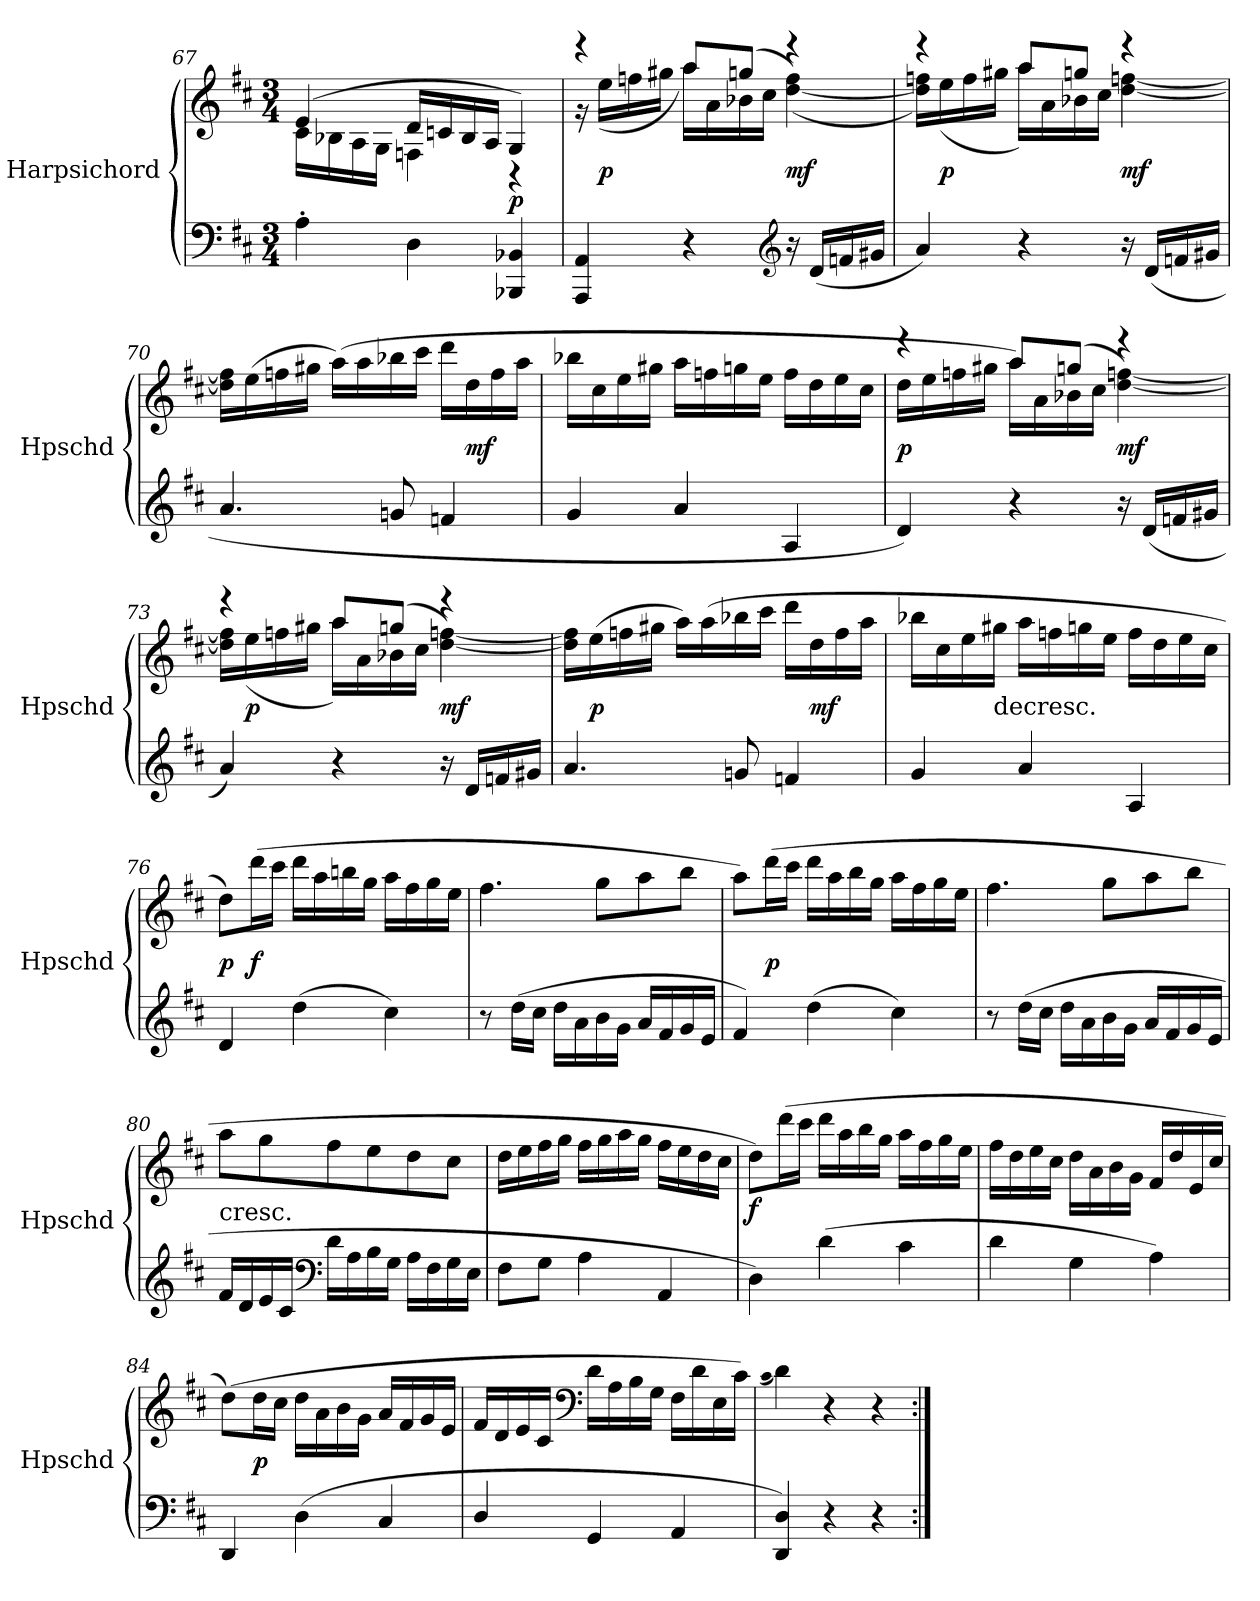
**kern	**kern	**dynam
*part1	*part1	*part1
*staff2	*staff1	*staff1/2
*I"Harpsichord	*	*
*I'Hpschd	*	*
*clefF4	*clefG2	*
*k[f#c#]	*k[f#c#]	*
*D:	*D:	*
*M3/4	*M3/4	*
=67	=67	=67
*	*^	*
4A'\	(4e/	16c#\LL	.
.	.	16B-X\	.
.	.	16A\	.
.	.	16G\JJ	.
4D\	16d/LL	4Fn\	.
.	16cn/	.	.
.	16B-/	.	.
.	16A/JJ	.	.
4BBB-X/ 4BB-X/	4G/)	4r	p
=68	=68	=68	=68
4AAA/ 4AA/	4r	16r	.
.	.	(16ee\LL	p
.	.	16ffn\	.
.	.	16gg#X\JJ	.
4r	8aa/L	16aa\LL)	.
.	.	16a\	.
.	(8ggn/J	16b-X\	.
.	.	16cc#\JJ	.
*clefG2	*	*	*
16r	4r	([4dd\ 4ff\)	mf
(16d/LL	.	.	.
16fn/	.	.	.
16g#X/JJ	.	.	.
=69	=69	=69	=69
4a/)	4r	16dd]\ 16ffn\LL)	.
.	.	(16ee\	p
.	.	16ff\	.
.	.	16gg#X\JJ	.
4r	8aa/L	16aa\LL)	.
.	.	16a\	.
.	8ggn/J	16b-X\	.
.	.	16cc#\JJ	.
16r	4r	[4dd\ [4ffn\	mf
(16d/LL	.	.	.
16fn/	.	.	.
16g#X/JJ	.	.	.
*	*v	*v	*
=70	=70	=70
4.a/	16dd]\ 16ffn]\LL	.
.	(16ee\	.
.	16ff\	.
.	16gg#X\JJ	.
.	(16aa\LL)	.
.	16aa\	.
8gn/	16bb-X\	.
.	16ccc#\JJ	.
4fn/	16ddd\LL	.
.	16dd\	mf
.	16ff\	.
.	16aa\JJ	.
=71	=71	=71
4g/	16bb-X\LL	.
.	16cc#\	.
.	16ee\	.
.	16gg#X\JJ	.
4a/	16aa\LL	.
.	16ffn\	.
.	16ggn\	.
.	16ee\JJ	.
4A/	16ff\LL	.
.	16dd\	.
.	16ee\	.
.	16cc#\JJ	.
=72	=72	=72
*	*^	*
4d/)	4r	16dd\LL	p
.	.	16ee\	.
.	.	16ffn\	.
.	.	16gg#X\JJ	.
4r	8aa/L	16aa\LL)	.
.	.	16a\	.
.	(8ggn/J	16b-X\	.
.	.	16cc#\JJ	.
16r	4r	[4dd\ [4ffn\)	mf
(16d/LL	.	.	.
16fn/	.	.	.
16g#X/JJ	.	.	.
=73	=73	=73	=73
4a/)	4r	16dd]\ 16ffn]\LL	.
.	.	(16ee\	p
.	.	16ff\	.
.	.	16gg#X\JJ	.
4r	8aa/L	16aa\LL)	.
.	.	16a\	.
.	(8ggn/J	16b-X\	.
.	.	16cc#\JJ	.
16r	4r	[4dd\ [4ffn\)	mf
16d/LL	.	.	.
16fn/	.	.	.
16g#X/JJ	.	.	.
*	*v	*v	*
=74	=74	=74
4.a/	16dd]\ 16ffn]\LL	.
.	(16ee\	p
.	16ff\	.
.	16gg#X\JJ	.
.	16aa\LL)	.
.	(16aa\	.
8gn/	16bb-X\	.
.	16ccc#\JJ	.
4fn/	16ddd\LL	.
.	16dd\	mf
.	16ff\	.
.	16aa\JJ	.
=75	=75	=75
4g/	16bb-X\LL	.
.	16cc#\	.
.	16ee\	.
!	!LO:TX:c:t=decresc.	!
.	16gg#X\JJ	.
4a/	16aa\LL	.
.	16ffn\	.
.	16ggn\	.
.	16ee\JJ	.
4A/	16ff\LL	.
.	16dd\	.
.	16ee\	.
.	16cc#\JJ	.
=76	=76	=76
4d/	8dd\L)	p
.	(16ddd\L	f
.	16ccc#\JJ	.
(4dd\	16ddd\LL	.
.	16aa\	.
.	16bbn\	.
.	16gg\JJ	.
4cc#\)	16aa\LL	.
.	16ff#\	.
.	16gg\	.
.	16ee\JJ	.
=77	=77	=77
8r	4.ff#\	.
(16dd\LL	.	.
16cc#\JJ	.	.
16dd\LL	.	.
16a\	.	.
16b\	8gg\L	.
16g\JJ	.	.
16a/LL	8aa\	.
16f#/	.	.
16g/	8bb\J	.
16e/JJ	.	.
=78	=78	=78
4f#/)	8aa\L)	.
.	(16ddd\L	p
.	16ccc#\JJ	.
(4dd\	16ddd\LL	.
.	16aa\	.
.	16bb\	.
.	16gg\JJ	.
4cc#\)	16aa\LL	.
.	16ff#\	.
.	16gg\	.
.	16ee\JJ	.
=79	=79	=79
8r	4.ff#\	.
(16dd\LL	.	.
16cc#\JJ	.	.
16dd\LL	.	.
16a\	.	.
16b\	8gg\L	.
16g\JJ	.	.
16a/LL	8aa\	.
16f#/	.	.
16g/	8bb\J	.
16e/JJ	.	.
=80	=80	=80
!	!LO:TX:c:t=cresc.	!
16f#/LL	8aa\L	.
16d/	.	.
16e/	8gg\	.
16c#/JJ	.	.
*clefF4	*	*
16d\LL	8ff#\	.
16A\	.	.
16B\	8ee\	.
16G\JJ	.	.
16A\LL	8dd\	.
16F#\	.	.
16G\	8cc#\J	.
16E\JJ	.	.
=81	=81	=81
8F#\L	16dd\LL	.
.	16ee\	.
8G\J	16ff#\	.
.	16gg\JJ	.
4A\	16ff#\LL	.
.	16gg\	.
.	16aa\	.
.	16gg\JJ	.
4AA/	16ff#\LL	.
.	16ee\	.
.	16dd\	.
.	16cc#\JJ	.
=82	=82	=82
4D\)	8dd\L)	f
.	(16ddd\L	.
.	16ccc#\JJ	.
(4d\	16ddd\LL	.
.	16aa\	.
.	16bb\	.
.	16gg\JJ	.
4c#\	16aa\LL	.
.	16ff#\	.
.	16gg\	.
.	16ee\JJ	.
=83	=83	=83
4d\	16ff#\LL	.
.	16dd\	.
.	16ee\	.
.	16cc#\JJ	.
4G\	16dd\LL	.
.	16a\	.
.	16b\	.
.	16g\JJ	.
4A\)	16f#/LL	.
.	16dd/	.
.	16e/	.
.	16cc#/JJ	.
=84	=84	=84
4DD/	(8dd\L)	.
.	16dd\L	p
.	16cc#\JJ	.
(4D\	16dd\LL	.
.	16a\	.
.	16b\	.
.	16g\JJ	.
4C#/	16a/LL	.
.	16f#/	.
.	16g/	.
.	16e/JJ	.
=85	=85	=85
4D/	16f#/LL	.
.	16d/	.
.	16e/	.
.	16c#/JJ	.
*	*clefF4	*
4GG/	16d\LL	.
.	16A\	.
.	16B\	.
.	16G\JJ	.
4AA/	16F#\LL	.
.	16d\	.
.	16E\	.
.	16c#\JJ)	.
=86	=86	=86
.	(qc#	.
4DD/ 4D/)	4d\)	.
4r	4r	.
4r	4r	.
=:|!	=:|!	=:|!
*-	*-	*-
